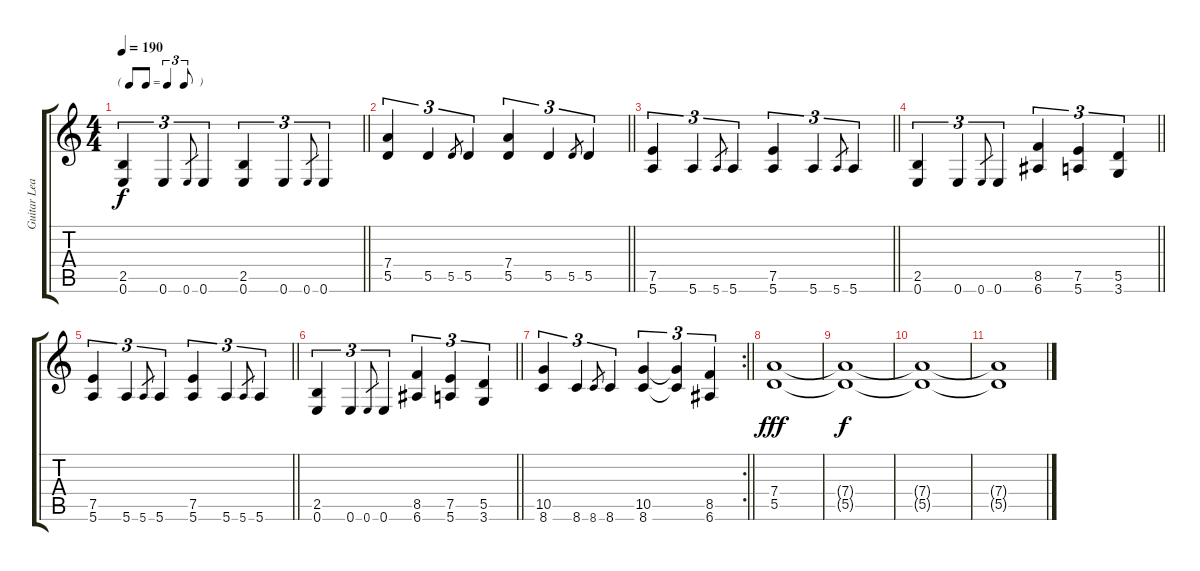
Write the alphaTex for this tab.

\track ("Guitar Lead" "Guitar Lea") {instrument distortionguitar}
\staff {score tabs}
\tuning (E4 B3 G3 D3 A2 E2) {hide}
\ts (4 4)
\tf triplet8th
\tempo 190
\clef g2
\barLineRight lightlight
\ks c
(2.5 0.6).4{tu (3 2) dy f} 0.6.4{tu (3 2)} 0.6.8{gr} 0.6.4{tu (3 2)} (2.5 0.6).4{tu (3 2)} 0.6.4{tu (3 2)} 0.6.8{gr} 0.6.4{tu (3 2)} |
\barLineRight lightlight
(7.4 5.5).4{tu (3 2)} 5.5.4{tu (3 2)} 5.5.8{gr} 5.5.4{tu (3 2)} (7.4 5.5).4{tu (3 2)} 5.5.4{tu (3 2)} 5.5.8{gr} 5.5.4{tu (3 2)} |
\barLineRight lightlight
(7.5 5.6).4{tu (3 2)} 5.6.4{tu (3 2)} 5.6.8{gr} 5.6.4{tu (3 2)} (7.5 5.6).4{tu (3 2)} 5.6.4{tu (3 2)} 5.6.8{gr} 5.6.4{tu (3 2)} |
\barLineRight lightlight
(2.5 0.6).4{tu (3 2)} 0.6.4{tu (3 2)} 0.6.8{gr} 0.6.4{tu (3 2)} (8.5 6.6).4{tu (3 2)} (7.5 5.6).4{tu (3 2)} (5.5 3.6).4{tu (3 2)} |
\barLineRight lightlight
(7.5 5.6).4{tu (3 2)} 5.6.4{tu (3 2)} 5.6.8{gr} 5.6.4{tu (3 2)} (7.5 5.6).4{tu (3 2)} 5.6.4{tu (3 2)} 5.6.8{gr} 5.6.4{tu (3 2)} |
\barLineRight lightlight
(2.5 0.6).4{tu (3 2)} 0.6.4{tu (3 2)} 0.6.8{gr} 0.6.4{tu (3 2)} (8.5 6.6).4{tu (3 2)} (7.5 5.6).4{tu (3 2)} (5.5 3.6).4{tu (3 2)} |
\rc 2
\barLineRight lightlight
(10.5 8.6).4{tu (3 2)} 8.6.4{tu (3 2)} 8.6.8{gr} 8.6.4{tu (3 2)} (10.5 8.6).4{tu (3 2)} (10.5{t} 8.6{t}).4{tu (3 2)} (8.5 6.6).4{tu (3 2)} |
(7.4 5.5).1{dy fff} |
(7.4{t} 5.5{t}).1{dy f} |
(7.4{t} 5.5{t}).1 |
(7.4{t} 5.5{t}).1
